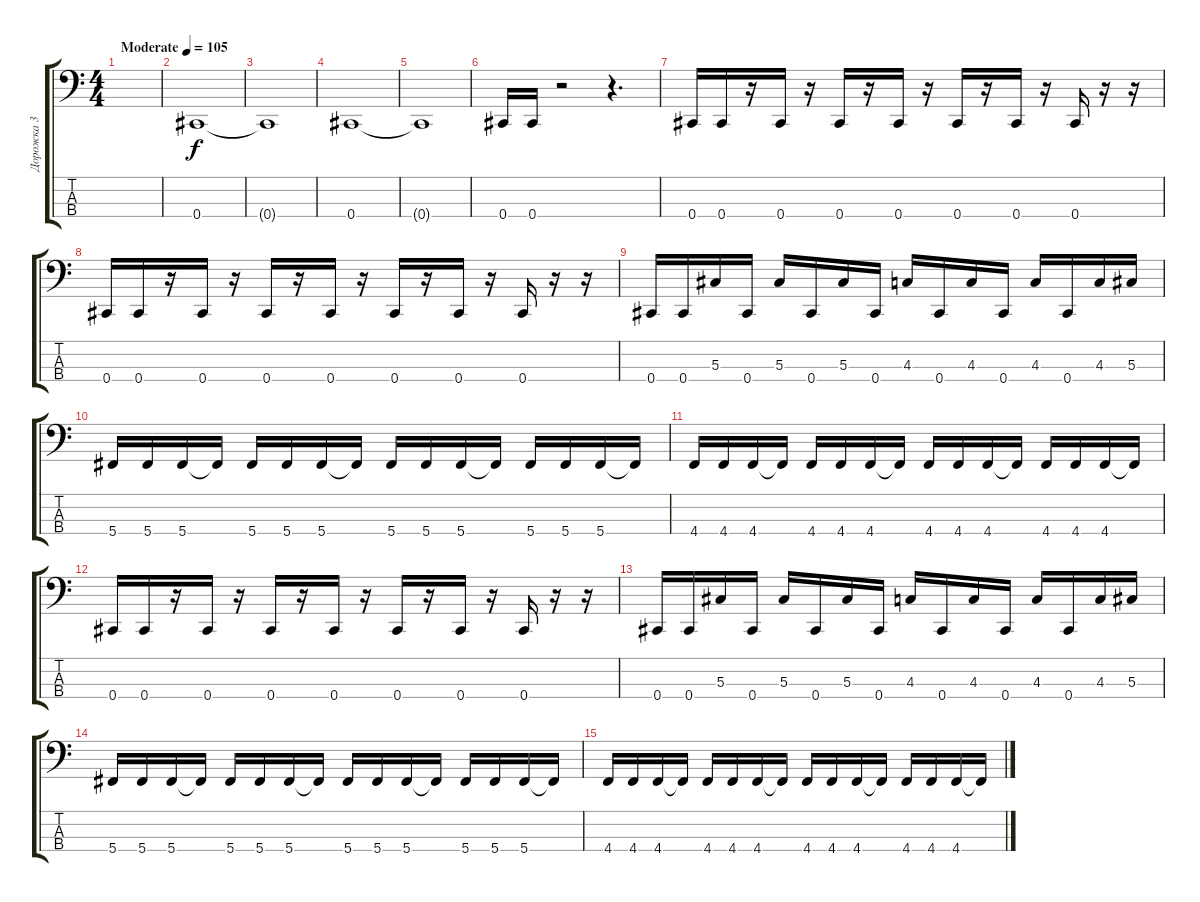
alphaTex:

\track ("Дорожка 3" "Дорожка 3") {instrument electricbasspick}
\staff {score tabs}
\tuning (Gb2 Db2 Ab1 Db1) {hide}
\ts (4 4)
\tempo (105 "Moderate")
\clef f4
\ks c
|
0.4.1 |
0.4{t}.1 |
0.4.1 |
0.4{t}.1 |
0.4.16 0.4.16 r.2 r.4{d} |
0.4.16 0.4.16 r.16 0.4.16 r.16 0.4.16 r.16 0.4.16 r.16 0.4.16 r.16 0.4.16 r.16 0.4.16 r.16 r.16 |
0.4.16 0.4.16 r.16 0.4.16 r.16 0.4.16 r.16 0.4.16 r.16 0.4.16 r.16 0.4.16 r.16 0.4.16 r.16 r.16 |
0.4.16 0.4.16 5.3.16 0.4.16 5.3.16 0.4.16 5.3.16 0.4.16 4.3.16 0.4.16 4.3.16 0.4.16 4.3.16 0.4.16 4.3.16 5.3.16 |
5.4.16 5.4.16 5.4.16 5.4{t}.16 5.4.16 5.4.16 5.4.16 5.4{t}.16 5.4.16 5.4.16 5.4.16 5.4{t}.16 5.4.16 5.4.16 5.4.16 5.4{t}.16 |
4.4.16 4.4.16 4.4.16 4.4{t}.16 4.4.16 4.4.16 4.4.16 4.4{t}.16 4.4.16 4.4.16 4.4.16 4.4{t}.16 4.4.16 4.4.16 4.4.16 4.4{t}.16 |
0.4.16 0.4.16 r.16 0.4.16 r.16 0.4.16 r.16 0.4.16 r.16 0.4.16 r.16 0.4.16 r.16 0.4.16 r.16 r.16 |
0.4.16 0.4.16 5.3.16 0.4.16 5.3.16 0.4.16 5.3.16 0.4.16 4.3.16 0.4.16 4.3.16 0.4.16 4.3.16 0.4.16 4.3.16 5.3.16 |
5.4.16 5.4.16 5.4.16 5.4{t}.16 5.4.16 5.4.16 5.4.16 5.4{t}.16 5.4.16 5.4.16 5.4.16 5.4{t}.16 5.4.16 5.4.16 5.4.16 5.4{t}.16 |
4.4.16 4.4.16 4.4.16 4.4{t}.16 4.4.16 4.4.16 4.4.16 4.4{t}.16 4.4.16 4.4.16 4.4.16 4.4{t}.16 4.4.16 4.4.16 4.4.16 4.4{t}.16
